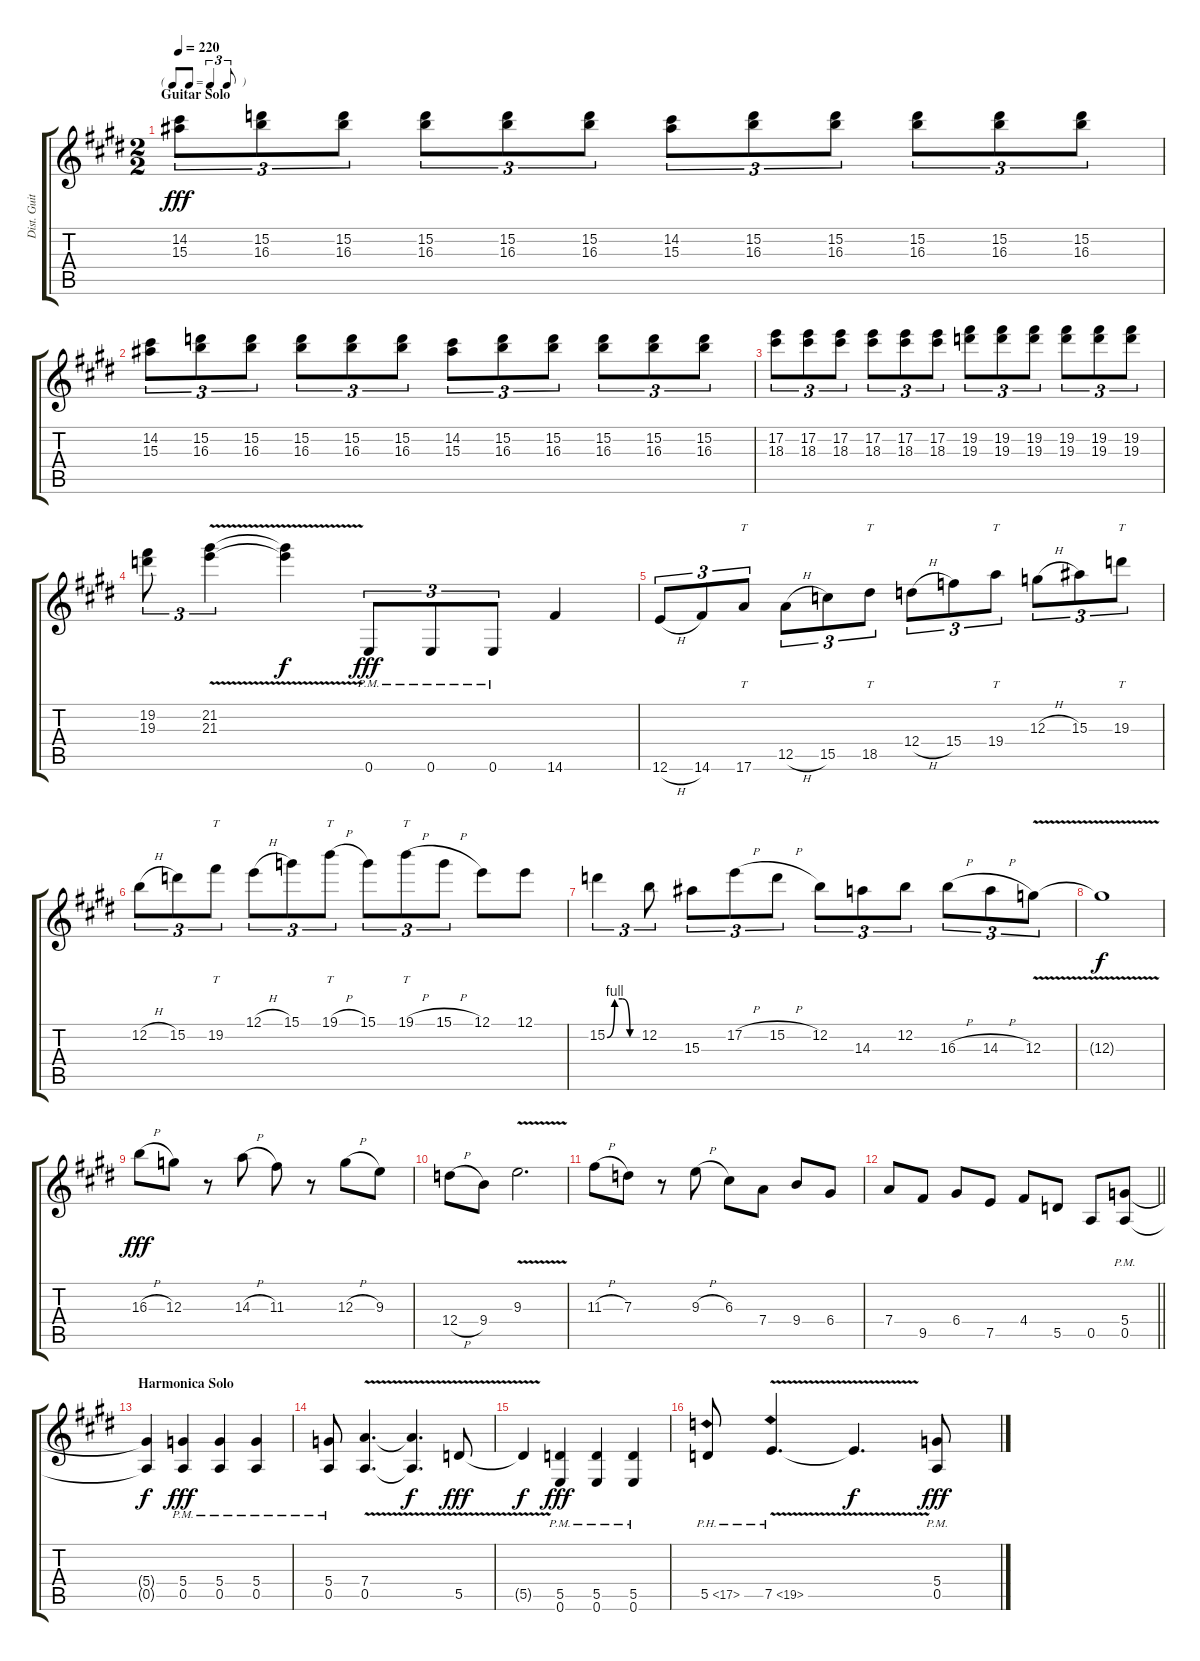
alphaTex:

\track ("Dist. Guitar" "Dist. Guit") {instrument distortionguitar}
\staff {score tabs}
\tuning (E4 B3 G3 D3 A2 E2) {hide}
\ts (2 2)
\tf triplet8th
\section ("" "Guitar Solo")
\tempo 220
\clef g2
\ks e
(14.2 15.3).8{tu (3 2) dy fff} (15.2 16.3).8{tu (3 2)} (15.2 16.3).8{tu (3 2)} (15.2 16.3).8{tu (3 2)} (15.2 16.3).8{tu (3 2)} (15.2 16.3).8{tu (3 2)} (14.2 15.3).8{tu (3 2)} (15.2 16.3).8{tu (3 2)} (15.2 16.3).8{tu (3 2)} (15.2 16.3).8{tu (3 2)} (15.2 16.3).8{tu (3 2)} (15.2 16.3).8{tu (3 2)} |
(14.2 15.3).8{tu (3 2)} (15.2 16.3).8{tu (3 2)} (15.2 16.3).8{tu (3 2)} (15.2 16.3).8{tu (3 2)} (15.2 16.3).8{tu (3 2)} (15.2 16.3).8{tu (3 2)} (14.2 15.3).8{tu (3 2)} (15.2 16.3).8{tu (3 2)} (15.2 16.3).8{tu (3 2)} (15.2 16.3).8{tu (3 2)} (15.2 16.3).8{tu (3 2)} (15.2 16.3).8{tu (3 2)} |
(17.2 18.3).8{tu (3 2)} (17.2 18.3).8{tu (3 2)} (17.2 18.3).8{tu (3 2)} (17.2 18.3).8{tu (3 2)} (17.2 18.3).8{tu (3 2)} (17.2 18.3).8{tu (3 2)} (19.2 19.3).8{tu (3 2)} (19.2 19.3).8{tu (3 2)} (19.2 19.3).8{tu (3 2)} (19.2 19.3).8{tu (3 2)} (19.2 19.3).8{tu (3 2)} (19.2 19.3).8{tu (3 2)} |
(19.2 19.3).8{tu (3 2)} (21.2{v} 21.3{v}).4{tu (3 2)} (21.2{t} 21.3{t}).4{dy f} 0.6{pm}.8{tu (3 2) dy fff} 0.6{pm}.8{tu (3 2)} 0.6{pm}.8{tu (3 2)} 14.6.4 |
12.6{h}.8{tu (3 2)} 14.6.8{tu (3 2)} 17.6.8{tt tu (3 2)} 12.5{h}.8{tu (3 2)} 15.5.8{tu (3 2)} 18.5.8{tt tu (3 2)} 12.4{h}.8{tu (3 2)} 15.4.8{tu (3 2)} 19.4.8{tt tu (3 2)} 12.3{h}.8{tu (3 2)} 15.3.8{tu (3 2)} 19.3.8{tt tu (3 2)} |
12.2{h}.8{tu (3 2)} 15.2.8{tu (3 2)} 19.2.8{tt tu (3 2)} 12.1{h}.8{tu (3 2)} 15.1.8{tu (3 2)} 19.1{h}.8{tt tu (3 2)} 15.1.8{tu (3 2)} 19.1{h}.8{tt tu (3 2)} 15.1{h}.8{tu (3 2)} 12.1.8 12.1.8 |
15.2{be (custom 0 0 15 4 30 4 45 0 60 0)}.4{tu (3 2)} 12.2.8{tu (3 2)} 15.3.8{tu (3 2)} 17.2{h}.8{tu (3 2)} 15.2{h}.8{tu (3 2)} 12.2.8{tu (3 2)} 14.3.8{tu (3 2)} 12.2.8{tu (3 2)} 16.3{h}.8{tu (3 2)} 14.3{h}.8{tu (3 2)} 12.3{v}.8{tu (3 2)} |
12.3{t}.1{dy f} |
16.3{h}.8{dy fff} 12.3.8 r.8 14.3{h}.8 11.3.8 r.8 12.3{h}.8 9.3.8 |
12.4{h}.8 9.4.8 9.3{v}.2{d} |
11.3{h}.8 7.3.8 r.8 9.3{h}.8 6.3.8 7.4.8 9.4.8 6.4.8 |
\barLineRight lightlight
7.4.8 9.5.8 6.4.8 7.5.8 4.4.8 5.5.8 0.5.8 (5.4{pm} 0.5{pm}).8 |
\section ("" "Harmonica Solo")
(5.4{t} 0.5{t}).4{dy f} (5.4{pm} 0.5{pm}).4{dy fff} (5.4{pm} 0.5{pm}).4 (5.4{pm} 0.5{pm}).4 |
(5.4{pm} 0.5{pm}).8 (7.4{v} 0.5).4{d} (7.4{t} 0.5{t}).4{d dy f} 5.5{v}.8{dy fff} |
5.5{t}.4{dy f} (5.5{pm} 0.6{pm}).4{dy fff} (5.5{pm} 0.6{pm}).4 (5.5{pm} 0.6{pm}).4 |
5.5{ph 12}.8 7.5{ph 12 v}.4{d} 7.5{t}.4{d dy f} (5.4{pm} 0.5{pm}).8{dy fff}
